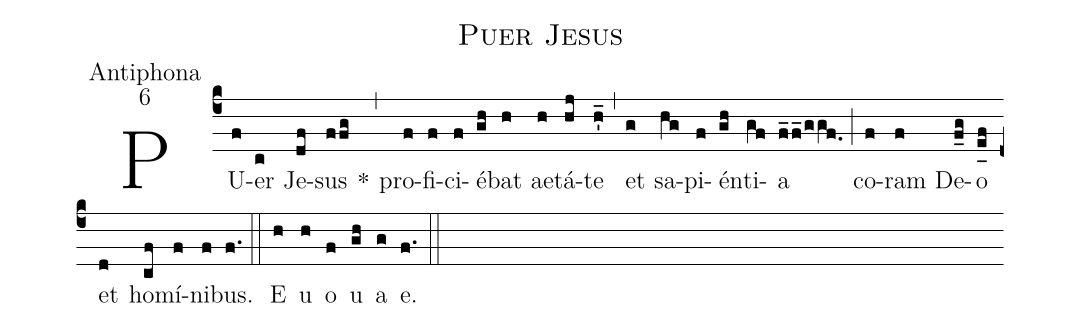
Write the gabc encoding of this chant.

name:Puer Jesus;
office-part:Antiphona;
mode:6;
%%
(c4) PU(f)er(c) Je(df)sus(ffg) *(,) pro(f)fi(f)ci(f)é(gh)bat(h) ae(h)tá(hj)te(h'_) (,) et(g) sa(hg)pi(f)én(gh)ti(gf)a(f_2f_/ggf.0) (;) co(f)ram(f) De(f_g)o(e_[uh:l]f) et(d) ho(cf)mí(f)ni(f)bus.(f.) (::) <eu>E(h) u(h) o(f) u(gh) a(g) e.</eu>(f.) (::)
